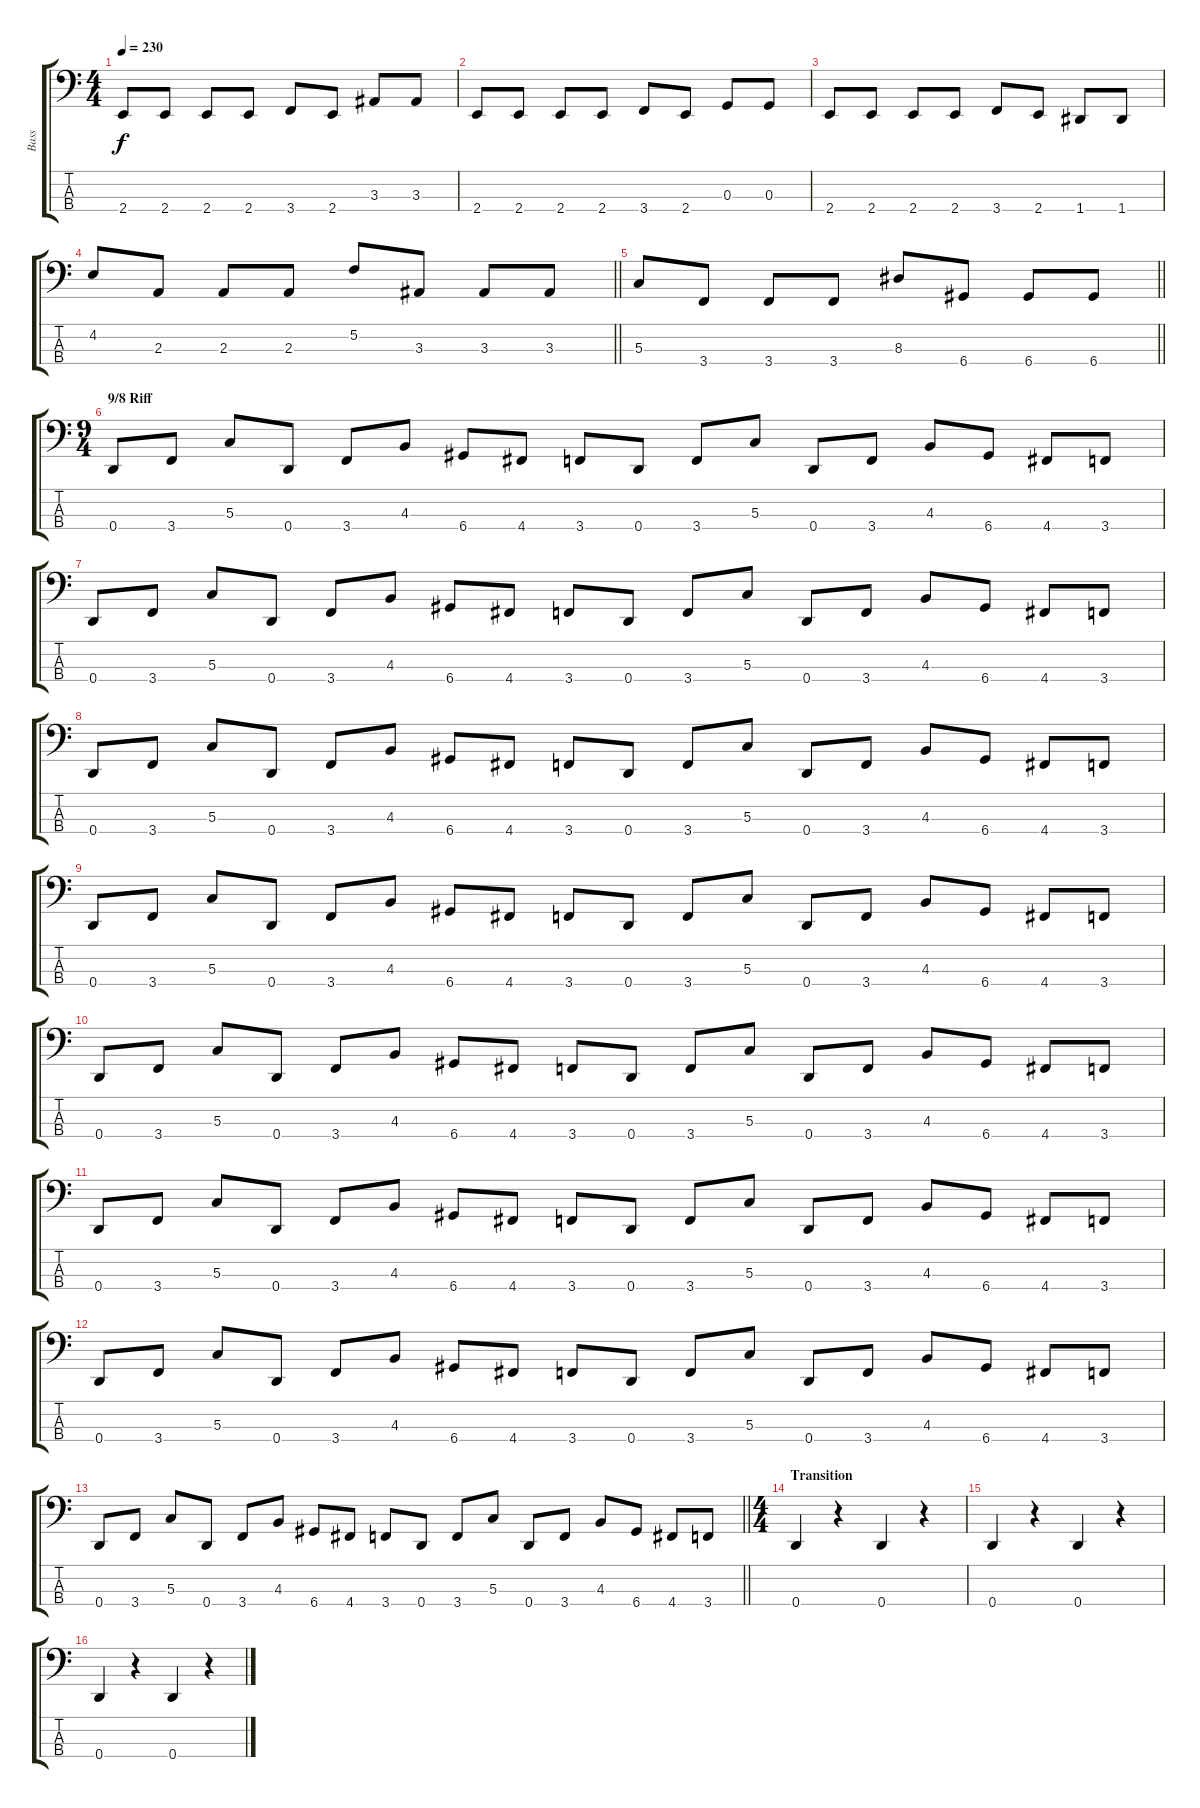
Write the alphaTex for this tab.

\track ("Bass" "Bass") {instrument electricbasspick}
\staff {score tabs}
\tuning (F2 C2 G1 D1) {hide}
\ts (4 4)
\tempo 230
\clef f4
\ks c
2.4.8{dy f} 2.4.8 2.4.8 2.4.8 3.4.8 2.4.8 3.3.8 3.3.8 |
2.4.8 2.4.8 2.4.8 2.4.8 3.4.8 2.4.8 0.3.8 0.3.8 |
2.4.8 2.4.8 2.4.8 2.4.8 3.4.8 2.4.8 1.4.8 1.4.8 |
\barLineRight lightlight
4.2.8 2.3.8 2.3.8 2.3.8 5.2.8 3.3.8 3.3.8 3.3.8 |
\barLineRight lightlight
5.3.8 3.4.8 3.4.8 3.4.8 8.3.8 6.4.8 6.4.8 6.4.8 |
\ts (9 4)
\section ("" "9/8 Riff")
0.4.8 3.4.8 5.3.8 0.4.8 3.4.8 4.3.8 6.4.8 4.4.8 3.4.8 0.4.8 3.4.8 5.3.8 0.4.8 3.4.8 4.3.8 6.4.8 4.4.8 3.4.8 |
0.4.8 3.4.8 5.3.8 0.4.8 3.4.8 4.3.8 6.4.8 4.4.8 3.4.8 0.4.8 3.4.8 5.3.8 0.4.8 3.4.8 4.3.8 6.4.8 4.4.8 3.4.8 |
0.4.8 3.4.8 5.3.8 0.4.8 3.4.8 4.3.8 6.4.8 4.4.8 3.4.8 0.4.8 3.4.8 5.3.8 0.4.8 3.4.8 4.3.8 6.4.8 4.4.8 3.4.8 |
0.4.8 3.4.8 5.3.8 0.4.8 3.4.8 4.3.8 6.4.8 4.4.8 3.4.8 0.4.8 3.4.8 5.3.8 0.4.8 3.4.8 4.3.8 6.4.8 4.4.8 3.4.8 |
0.4.8 3.4.8 5.3.8 0.4.8 3.4.8 4.3.8 6.4.8 4.4.8 3.4.8 0.4.8 3.4.8 5.3.8 0.4.8 3.4.8 4.3.8 6.4.8 4.4.8 3.4.8 |
0.4.8 3.4.8 5.3.8 0.4.8 3.4.8 4.3.8 6.4.8 4.4.8 3.4.8 0.4.8 3.4.8 5.3.8 0.4.8 3.4.8 4.3.8 6.4.8 4.4.8 3.4.8 |
0.4.8 3.4.8 5.3.8 0.4.8 3.4.8 4.3.8 6.4.8 4.4.8 3.4.8 0.4.8 3.4.8 5.3.8 0.4.8 3.4.8 4.3.8 6.4.8 4.4.8 3.4.8 |
\barLineRight lightlight
0.4.8 3.4.8 5.3.8 0.4.8 3.4.8 4.3.8 6.4.8 4.4.8 3.4.8 0.4.8 3.4.8 5.3.8 0.4.8 3.4.8 4.3.8 6.4.8 4.4.8 3.4.8 |
\ts (4 4)
\section ("" "Transition")
0.4.4 r.4 0.4.4 r.4 |
0.4.4 r.4 0.4.4 r.4 |
0.4.4 r.4 0.4.4 r.4
